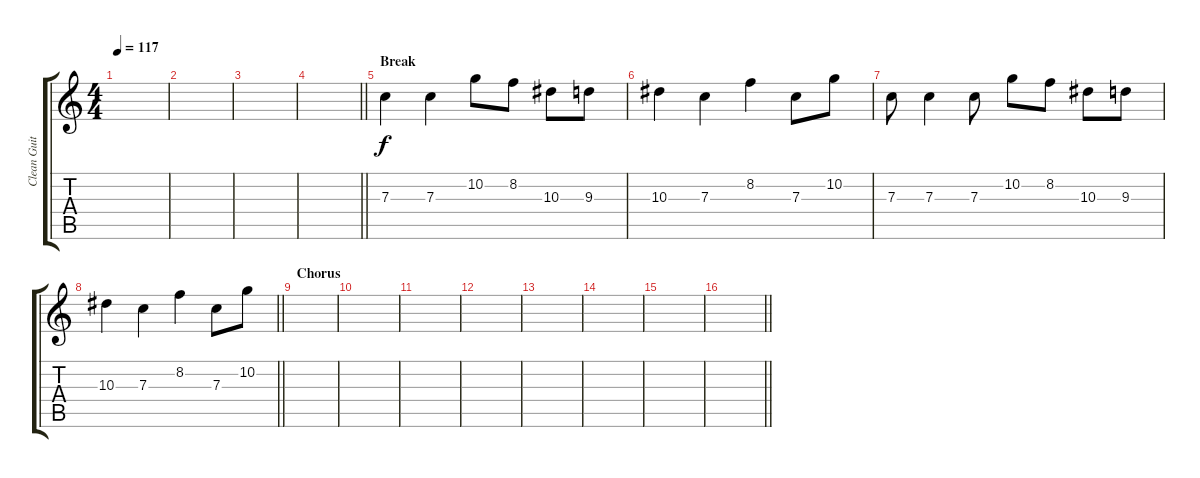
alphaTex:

\track ("Clean Guitar" "Clean Guit") {instrument electricguitarclean}
\staff {score tabs}
\tuning (D4 A3 F3 C3 G2 C2) {hide}
\ts (4 4)
\tempo 117
\clef g2
\ks c
|
|
|
\barLineRight lightlight
|
\section ("" "Break")
7.3.4 7.3.4 10.2.8 8.2.8 10.3.8 9.3.8 |
10.3.4 7.3.4 8.2.4 7.3.8 10.2.8 |
7.3.8 7.3.4 7.3.8 10.2.8 8.2.8 10.3.8 9.3.8 |
\barLineRight lightlight
10.3.4 7.3.4 8.2.4 7.3.8 10.2.8 |
\section ("" "Chorus")
|
|
|
|
|
|
|
\barLineRight lightlight
